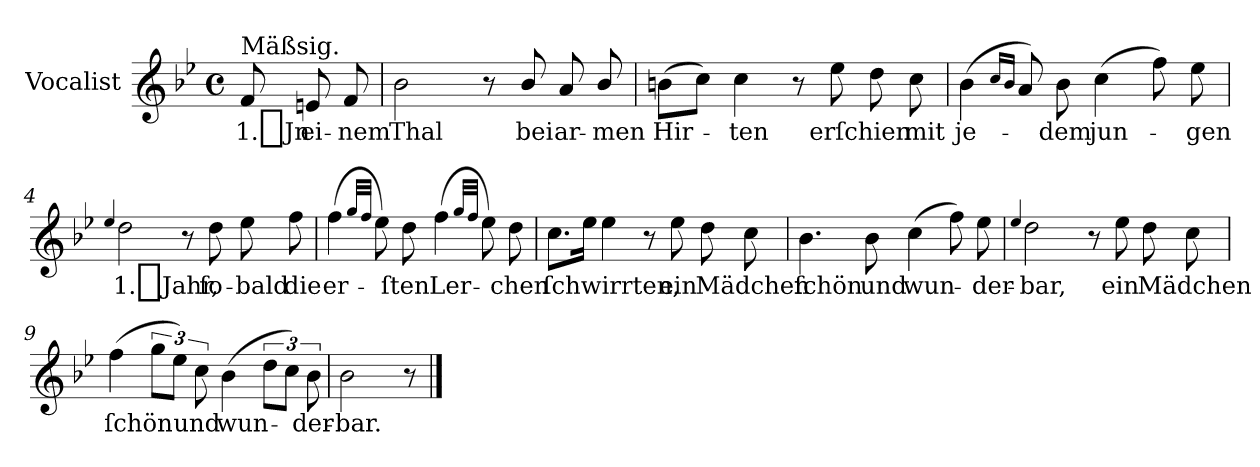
**kern	**text
*part1	*part1
*staff1	*staff1
*I"Vocalist	*
*clefG2	*
*k[b-e-]	*
*B-:	*
*M4/4	*
*met(c)	*
=	=
!LO:TX:a:t=Mäßsig.	!
8f	1._Jn
8en	ei-
8f	-nem
=1	=1
2b-	Thal
8r	.
8b-/	bei
8a	ar-
8b-/	-men
=2	=2
(8bnL	Hir-
8ccJ)	.
4cc	-ten
8r	.
8ee-	erſchien
8dd	.
8cc	mit
=3	=3
(<4b-	je-
16qqccLL	.
16qqb-JJ	.
8a)	.
8b-	-dem
(4cc	jun-
8ff)	.
8ee-	-gen
=4	=4
4qqee-	.
2dd	1._Jahr,
8r	.
8dd	ſo-
8ee-	-bald
8ff	die
=5	=5
(4ff	er-
32qqggLLL	.
32qqffJJJ	.
8ee-)	.
8dd	-ſten
(4ff	Ler-
32qqggLLL	.
32qqffJJJ	.
8ee-)	.
8dd	-chen
=6	=6
8.ccL	ſchwirrten,
16ee-Jk	.
4ee-	.
8r	.
8ee-	ein
8dd	Mädchen
8cc	.
=7	=7
4.b-	ſchön
8b-	und
(4cc	wun-
8ff)	.
8ee-	-der-
=8	=8
4qqee-	.
2dd	-bar,
8r	.
8ee-	ein
8dd	Mädchen
8cc	.
=9	=9
(4ff	ſchön
12ggL	.
12ee-J)	.
12cc	und
(4b-	wun-
12ddL	.
12ccJ)	.
12b-	-der-
=10	=10
2b-	-bar.
8r	.
==	==
*-	*-
